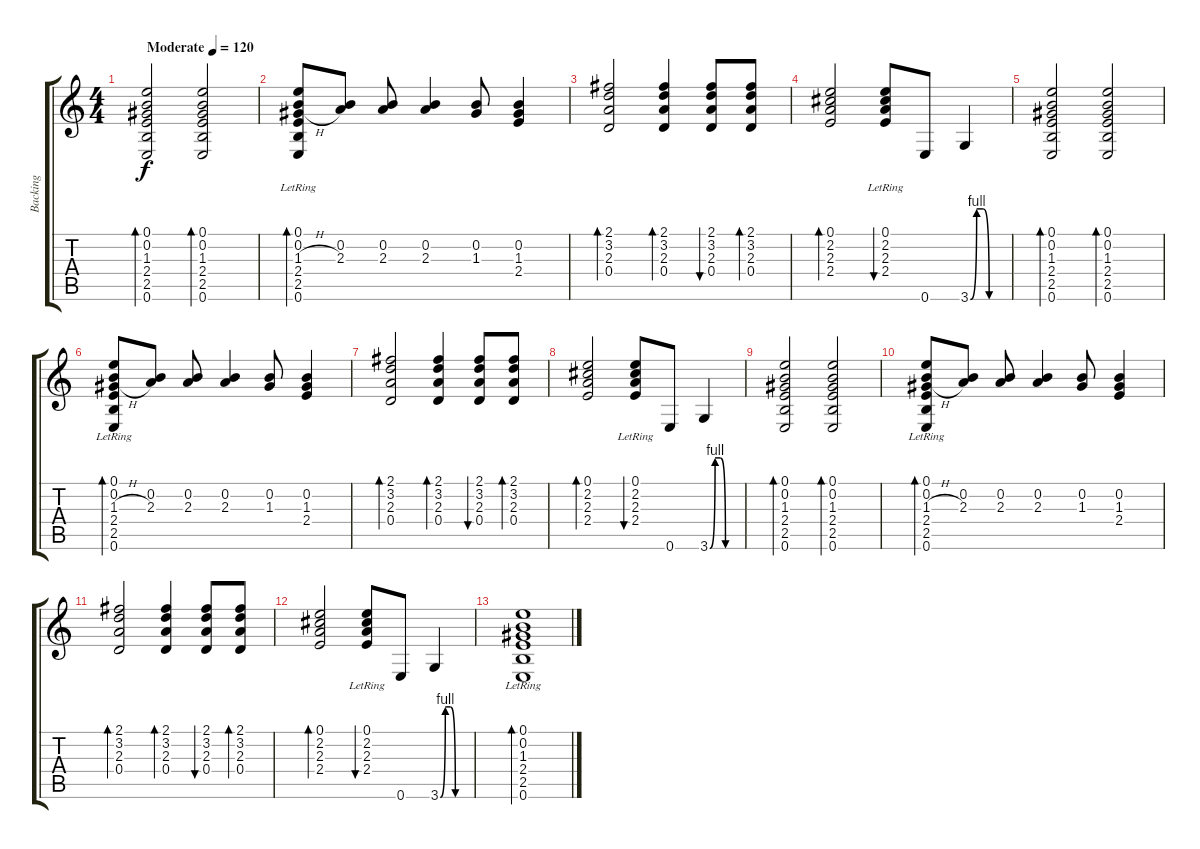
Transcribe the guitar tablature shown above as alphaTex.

\track ("Backing" "Backing") {instrument acousticguitarsteel}
\staff {score tabs}
\tuning (E4 B3 G3 D3 A2 E2) {hide}
\ts (4 4)
\tempo (120 "Moderate")
\clef g2
\ks c
(0.1 0.2 1.3 2.4 2.5 0.6).2{bd 60 dy f instrument acousticguitarsteel} (0.1 0.2 1.3 2.4 2.5 0.6).2{bd 60} |
(0.1{lr} 0.2 1.3{h} 2.4{lr} 2.5{lr} 0.6{lr}).8{bd 60} (0.2 2.3).8 (0.2 2.3).8 (0.2 2.3).4 (0.2 1.3).8 (0.2 1.3 2.4).4 |
(2.1 3.2 2.3 0.4).2{bd 60} (2.1 3.2 2.3 0.4).4{bd 60} (2.1 3.2 2.3 0.4).8{bu 60} (2.1 3.2 2.3 0.4).8{bd 60} |
(0.1 2.2 2.3 2.4).2{bd 60} (0.1{lr} 2.2{lr} 2.3{lr} 2.4{lr}).8{bu 60} 0.6.8 3.6{be (custom 0 0 10 4 20 4 30 0 60 0)}.4 |
(0.1 0.2 1.3 2.4 2.5 0.6).2{bd 60} (0.1 0.2 1.3 2.4 2.5 0.6).2{bd 60} |
(0.1{lr} 0.2 1.3{h} 2.4{lr} 2.5{lr} 0.6{lr}).8{bd 60} (0.2 2.3).8 (0.2 2.3).8 (0.2 2.3).4 (0.2 1.3).8 (0.2 1.3 2.4).4 |
(2.1 3.2 2.3 0.4).2{bd 60} (2.1 3.2 2.3 0.4).4{bd 60} (2.1 3.2 2.3 0.4).8{bu 60} (2.1 3.2 2.3 0.4).8{bd 60} |
(0.1 2.2 2.3 2.4).2{bd 60} (0.1{lr} 2.2{lr} 2.3{lr} 2.4{lr}).8{bu 60} 0.6.8 3.6{be (custom 0 0 10 4 20 4 30 0 60 0)}.4 |
(0.1 0.2 1.3 2.4 2.5 0.6).2{bd 60} (0.1 0.2 1.3 2.4 2.5 0.6).2{bd 60} |
(0.1{lr} 0.2 1.3{h} 2.4{lr} 2.5{lr} 0.6{lr}).8{bd 60} (0.2 2.3).8 (0.2 2.3).8 (0.2 2.3).4 (0.2 1.3).8 (0.2 1.3 2.4).4 |
(2.1 3.2 2.3 0.4).2{bd 60} (2.1 3.2 2.3 0.4).4{bd 60} (2.1 3.2 2.3 0.4).8{bu 60} (2.1 3.2 2.3 0.4).8{bd 60} |
(0.1 2.2 2.3 2.4).2{bd 60} (0.1{lr} 2.2{lr} 2.3{lr} 2.4{lr}).8{bu 60} 0.6.8 3.6{be (custom 0 0 10 4 20 4 30 0 60 0)}.4 |
(0.1{lr} 0.2{lr} 1.3{lr} 2.4{lr} 2.5{lr} 0.6{lr}).1{bd 60}
